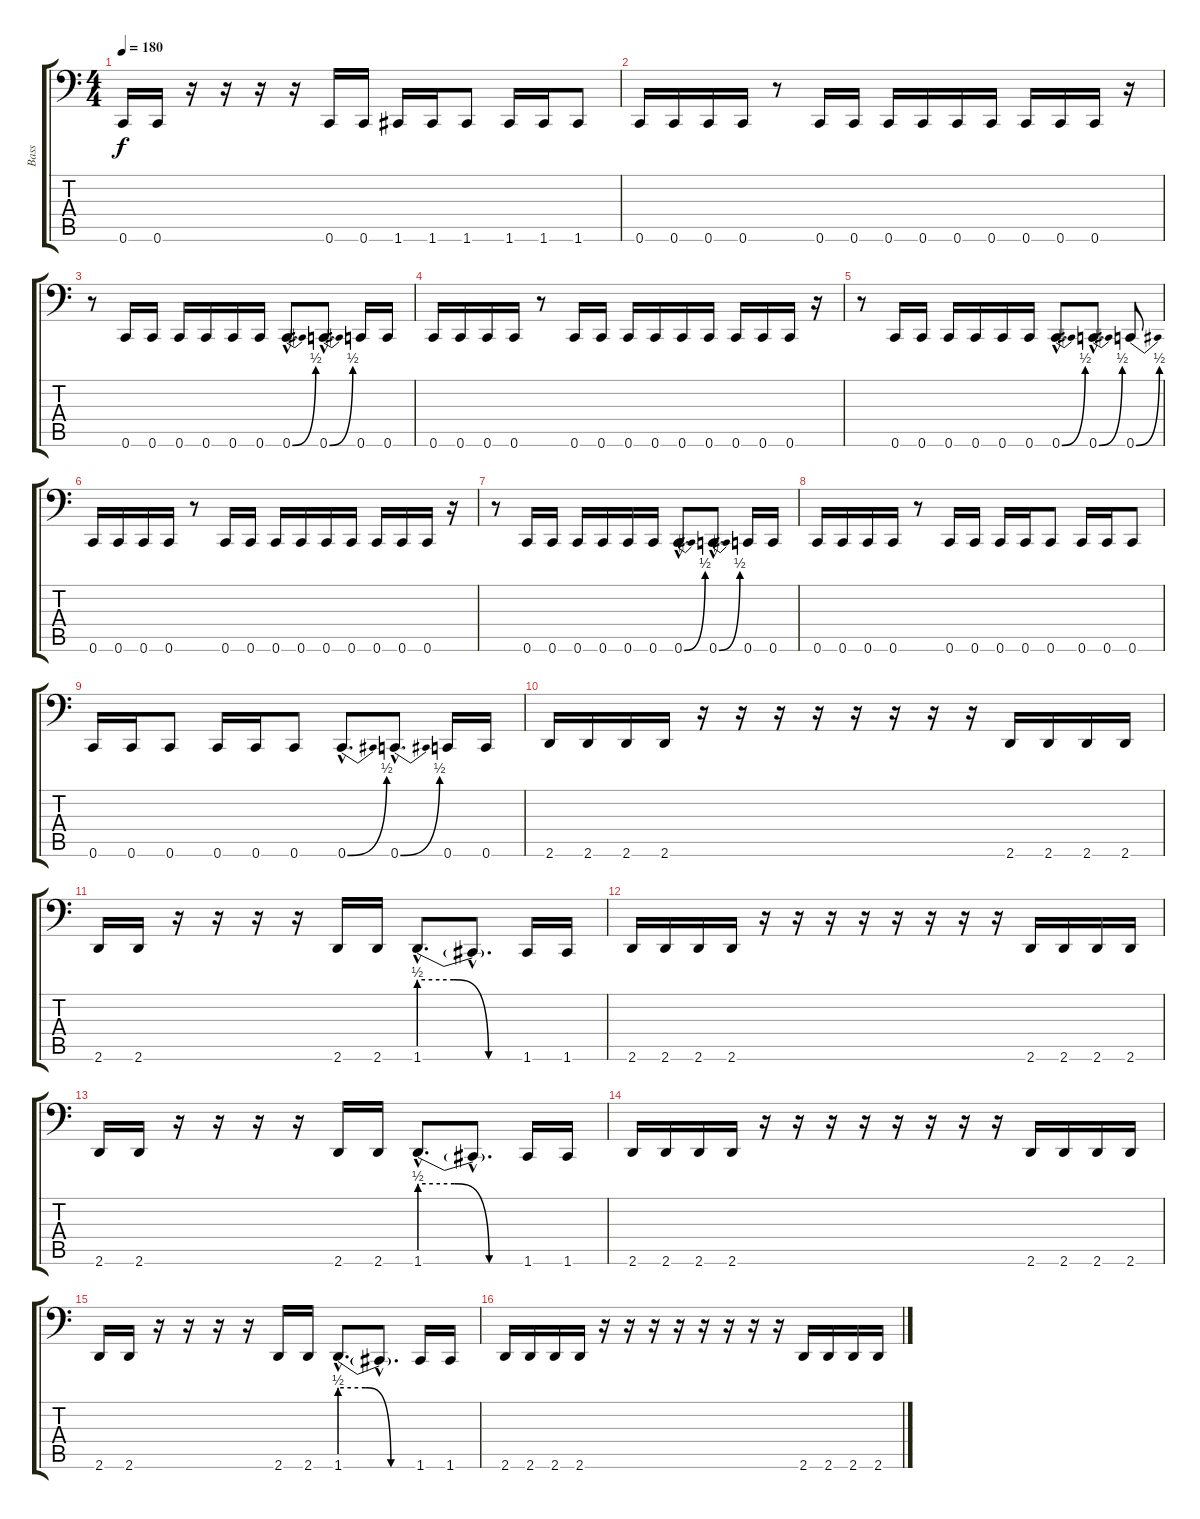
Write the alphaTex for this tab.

\track ("Bass" "Bass") {instrument electricbassfinger}
\staff {score tabs}
\tuning (D3 A2 F2 C2 G1 C1) {hide}
\ts (4 4)
\tempo 180
\clef f4
\ks c
0.6.16{dy f} 0.6.16 r.16 r.16 r.16 r.16 0.6.16 0.6.16 1.6.16 1.6.16 1.6.8 1.6.16 1.6.16 1.6.8 |
0.6.16 0.6.16 0.6.16 0.6.16 r.8 0.6.16 0.6.16 0.6.16 0.6.16 0.6.16 0.6.16 0.6.16 0.6.16 0.6.16 r.16 |
r.8 0.6.16 0.6.16 0.6.16 0.6.16 0.6.16 0.6.16 0.6{be (bend 0 0 60 2) hac}.8{d} 0.6{be (bend 0 0 60 2) hac}.8{d} 0.6.16 0.6.16 |
0.6.16 0.6.16 0.6.16 0.6.16 r.8 0.6.16 0.6.16 0.6.16 0.6.16 0.6.16 0.6.16 0.6.16 0.6.16 0.6.16 r.16 |
r.8 0.6.16 0.6.16 0.6.16 0.6.16 0.6.16 0.6.16 0.6{be (bend 0 0 60 2) hac}.8{d} 0.6{be (bend 0 0 60 2) hac}.8{d} 0.6{be (bend 0 0 60 2)}.8 |
0.6.16 0.6.16 0.6.16 0.6.16 r.8 0.6.16 0.6.16 0.6.16 0.6.16 0.6.16 0.6.16 0.6.16 0.6.16 0.6.16 r.16 |
r.8 0.6.16 0.6.16 0.6.16 0.6.16 0.6.16 0.6.16 0.6{be (bend 0 0 60 2) hac}.8{d} 0.6{be (bend 0 0 60 2) hac}.8{d} 0.6.16 0.6.16 |
0.6.16 0.6.16 0.6.16 0.6.16 r.8 0.6.16 0.6.16 0.6.16 0.6.16 0.6.8 0.6.16 0.6.16 0.6.8 |
0.6.16 0.6.16 0.6.8 0.6.16 0.6.16 0.6.8 0.6{be (bend 0 0 60 2) hac}.8{d} 0.6{be (bend 0 0 60 2) hac}.8{d} 0.6.16 0.6.16 |
2.6.16 2.6.16 2.6.16 2.6.16 r.16 r.16 r.16 r.16 r.16 r.16 r.16 r.16 2.6.16 2.6.16 2.6.16 2.6.16 |
2.6.16 2.6.16 r.16 r.16 r.16 r.16 2.6.16 2.6.16 1.6{be (custom 0 2 20 2 40 0 60 0) hac}.8{d} 1.6{hac t}.8{d} 1.6.16 1.6.16 |
2.6.16 2.6.16 2.6.16 2.6.16 r.16 r.16 r.16 r.16 r.16 r.16 r.16 r.16 2.6.16 2.6.16 2.6.16 2.6.16 |
2.6.16 2.6.16 r.16 r.16 r.16 r.16 2.6.16 2.6.16 1.6{be (custom 0 2 20 2 40 0 60 0) hac}.8{d} 1.6{hac t}.8{d} 1.6.16 1.6.16 |
2.6.16 2.6.16 2.6.16 2.6.16 r.16 r.16 r.16 r.16 r.16 r.16 r.16 r.16 2.6.16 2.6.16 2.6.16 2.6.16 |
2.6.16 2.6.16 r.16 r.16 r.16 r.16 2.6.16 2.6.16 1.6{be (custom 0 2 20 2 40 0 60 0) hac}.8{d} 1.6{hac t}.8{d} 1.6.16 1.6.16 |
2.6.16 2.6.16 2.6.16 2.6.16 r.16 r.16 r.16 r.16 r.16 r.16 r.16 r.16 2.6.16 2.6.16 2.6.16 2.6.16
